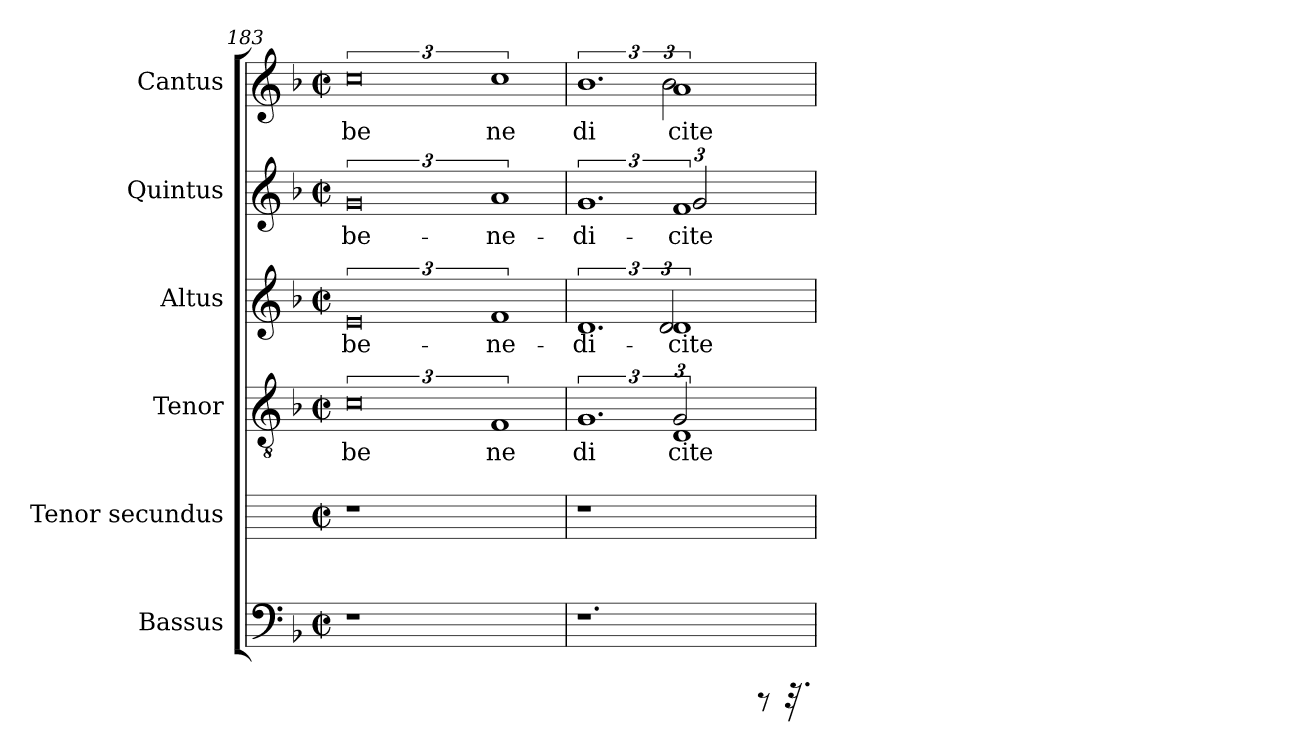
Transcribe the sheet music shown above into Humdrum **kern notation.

**kern	**kern	**kern	**text	**kern	**text	**kern	**text	**kern	**text
*part6	*part5	*part4	*part4	*part3	*part3	*part2	*part2	*part1	*part1
*staff6	*staff5	*staff4	*staff4	*staff3	*staff3	*staff2	*staff2	*staff1	*staff1
*I"Bassus	*I"Tenor  secundus	*I"Tenor	*	*I"Altus	*	*I"Quintus	*	*I"Cantus	*
*I'B	*	*I'T	*	*I'A	*	*I'Q	*	*I'C	*
*clefF4	*	*clefGv2	*	*clefG2	*	*clefG2	*	*clefG2	*
*k[b-]	*k[]	*k[b-]	*	*k[b-]	*	*k[b-]	*	*k[b-]	*
*F:	*C:	*F:	*	*F:	*	*F:	*	*F:	*
*M2/2	*M2/2	*M2/2	*	*M2/2	*	*M2/2	*	*M2/2	*
*met(c|)	*met(c|)	*met(c|)	*	*met(c|)	*	*met(c|)	*	*met(c|)	*
=183	=183	=183	=183	=183	=183	=183	=183	=183	=183
!	!	!	!LO:LY:b:cj	!	!LO:LY:b:cj	!	!LO:LY:b:cj	!	!LO:LY:b:cj
1r	1r	3%4c	be	3%4e	be-	3%4g	be-	3%4cc	be
1ryy	1ryy	.	.	.	.	.	.	.	.
!	!	!	!LO:LY:b:cj	!	!LO:LY:b:cj	!	!LO:LY:b:cj	!	!LO:LY:b:cj
.	.	3%2F/	ne	3%2f/	-ne-	3%2a/	-ne-	3%2cc/	ne
=184	=184	=184	=184	=184	=184	=184	=184	=184	=184
!	!	!	!LO:LY:b:cj	!	!LO:LY:b:cj	!	!LO:LY:b:cj	!	!LO:LY:b:cj
*	*	*^	*	*^	*	*^	*	*^	*
1.r	1r	3%2.G	1ryy	di	3%2.d	1ryy	-di-	3%2.g	1ryy	-di-	3%2.b-	1ryy	di
*	*	*	*Xbrackettup	*	*	*	*	*	*	*	*	*	*
!	!	!	!	!LO:LY:b:cj	!	!	!	!	!	!	!	!	!
*	*	*	*	*	*	*Xbrackettup	*	*	*	*	*	*	*
!	!	!	!	!	!	!	!LO:LY:b:cj	!	!	!	!	!	!
*	*	*	*	*	*	*	*	*	*Xbrackettup	*	*	*	*
!	!	!	!	!	!	!	!	!	!	!LO:LY:b:cj	!	!	!
*	*	*	*	*	*	*	*	*	*	*	*	*Xbrackettup	*
!	!	!	!	!	!	!	!	!	!	!	!	!	!LO:LY:b:cj
.	2ryy	3%2D/	3G/	cite	3%2d/	3d/	-cite-	3%2f/	3g/	-cite-	3%2a/	3b-\	cite
.	.	.	192ryy	.	.	192ryy	.	.	192ryy	.	.	192ryy	.
.	.	.	3ryy	.	.	3ryy	.	.	3ryy	.	.	3ryy	.
8rCCC	8ryy	.	.	.	.	.	.	.	.	.	.	.	.
32.rCCC	32.ryy	.	.	.	.	.	.	.	.	.	.	.	.
.	.	192ryy	.	.	192ryy	.	.	192ryy	.	.	192ryy	.	.
*	*	*v	*v	*	*	*	*	*v	*v	*	*v	*v	*
*	*	*	*	*v	*v	*	*	*	*	*
=	=	=	=	=	=	=	=	=	=
*-	*-	*-	*-	*-	*-	*-	*-	*-	*-
